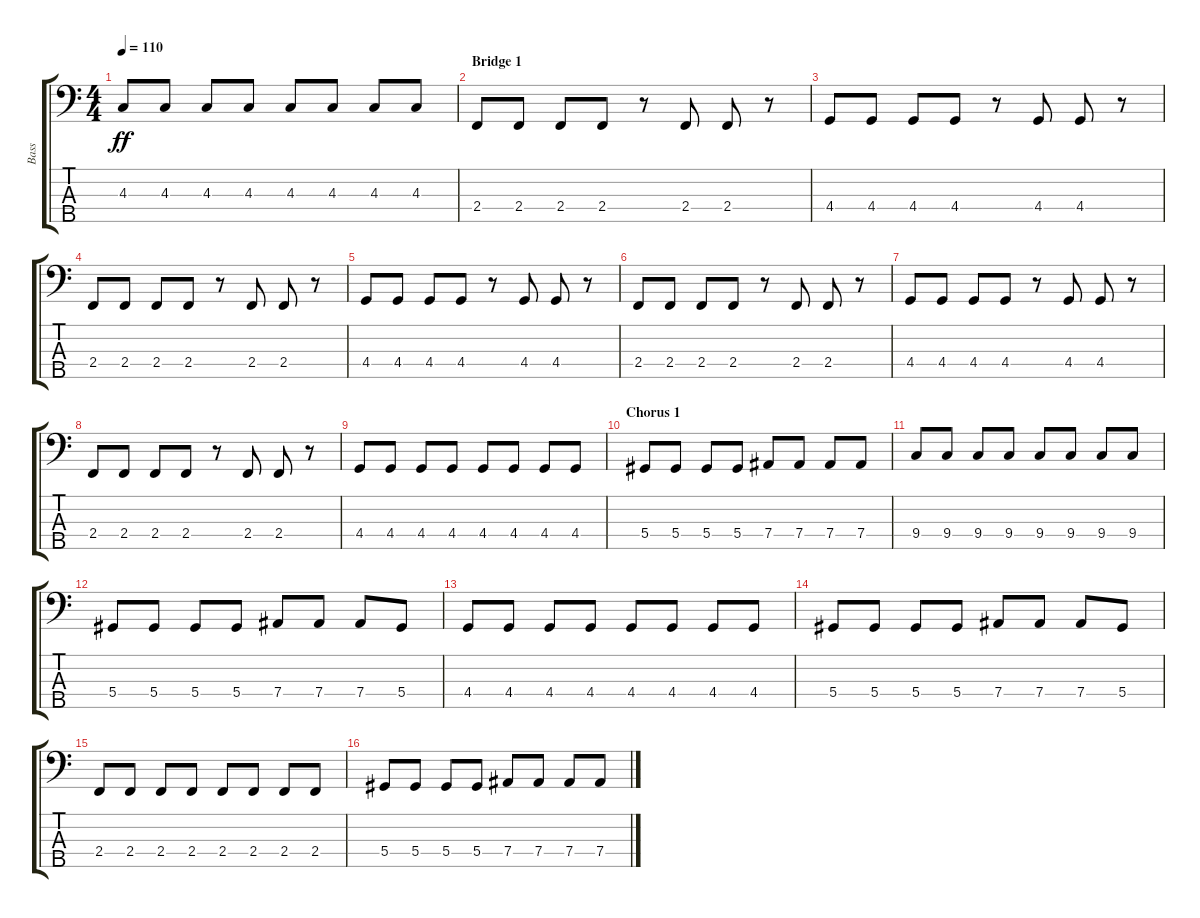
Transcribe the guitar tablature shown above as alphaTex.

\track ("Bass" "Bass") {instrument electricbasspick}
\staff {score tabs}
\tuning (Gb2 Db2 Ab1 Eb1 Bb0) {hide}
\ts (4 4)
\tempo 110
\clef f4
\ks c
4.3.8{dy ff} 4.3.8 4.3.8 4.3.8 4.3.8 4.3.8 4.3.8 4.3.8 |
\section ("" "Bridge 1")
2.4.8 2.4.8 2.4.8 2.4.8 r.8 2.4.8 2.4.8 r.8 |
4.4.8 4.4.8 4.4.8 4.4.8 r.8 4.4.8 4.4.8 r.8 |
2.4.8 2.4.8 2.4.8 2.4.8 r.8 2.4.8 2.4.8 r.8 |
4.4.8 4.4.8 4.4.8 4.4.8 r.8 4.4.8 4.4.8 r.8 |
2.4.8 2.4.8 2.4.8 2.4.8 r.8 2.4.8 2.4.8 r.8 |
4.4.8 4.4.8 4.4.8 4.4.8 r.8 4.4.8 4.4.8 r.8 |
2.4.8 2.4.8 2.4.8 2.4.8 r.8 2.4.8 2.4.8 r.8 |
4.4.8 4.4.8 4.4.8 4.4.8 4.4.8 4.4.8 4.4.8 4.4.8 |
\section ("" "Chorus 1")
5.4.8 5.4.8 5.4.8 5.4.8 7.4.8 7.4.8 7.4.8 7.4.8 |
9.4.8 9.4.8 9.4.8 9.4.8 9.4.8 9.4.8 9.4.8 9.4.8 |
5.4.8 5.4.8 5.4.8 5.4.8 7.4.8 7.4.8 7.4.8 5.4.8 |
4.4.8 4.4.8 4.4.8 4.4.8 4.4.8 4.4.8 4.4.8 4.4.8 |
5.4.8 5.4.8 5.4.8 5.4.8 7.4.8 7.4.8 7.4.8 5.4.8 |
2.4.8 2.4.8 2.4.8 2.4.8 2.4.8 2.4.8 2.4.8 2.4.8 |
5.4.8 5.4.8 5.4.8 5.4.8 7.4.8 7.4.8 7.4.8 7.4.8
